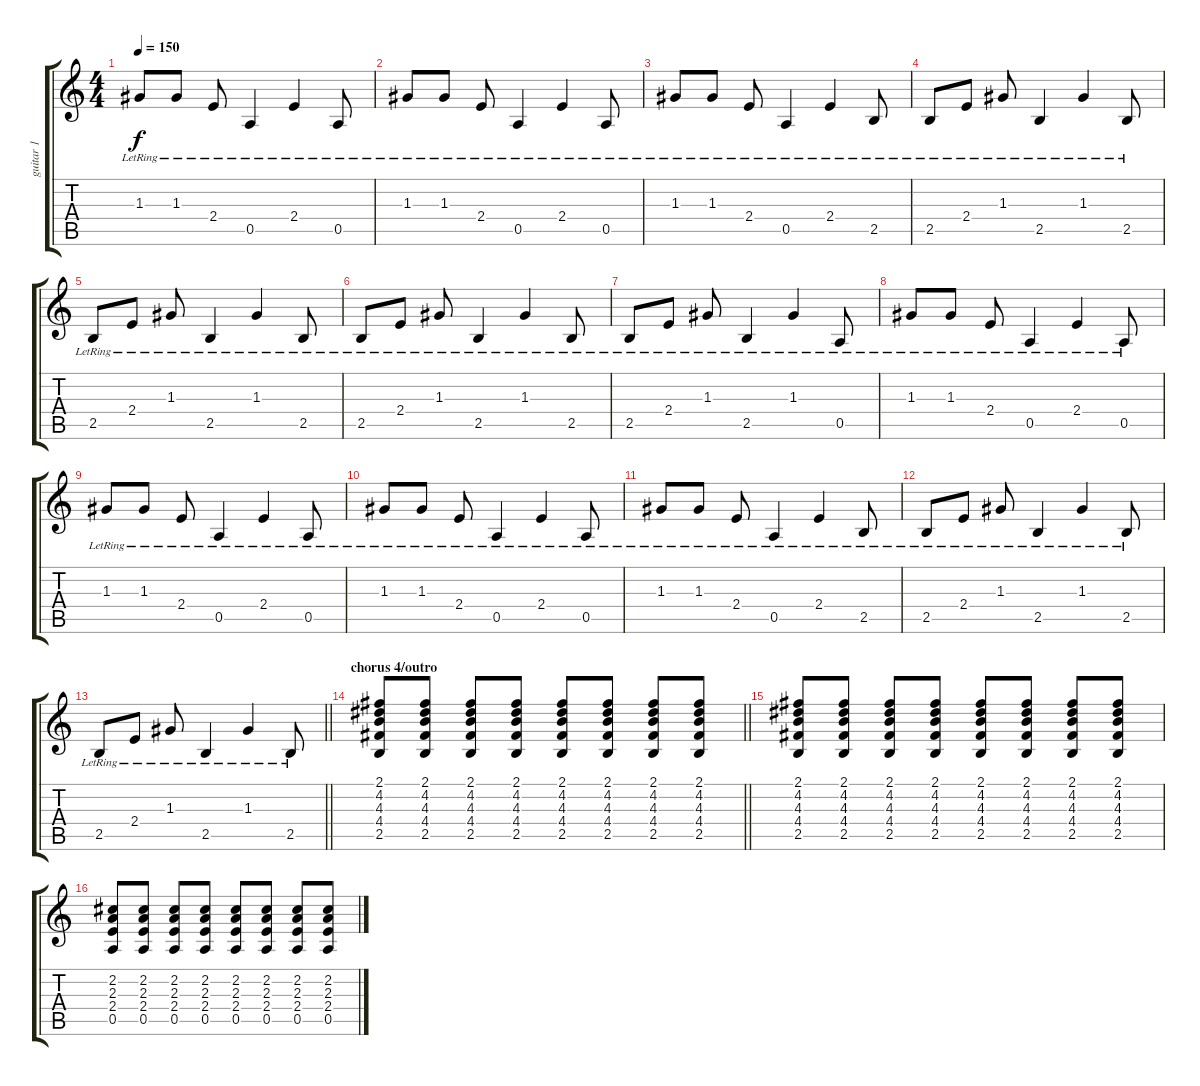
\track ("guitar 1" "guitar 1") {instrument electricguitarjazz}
\staff {score tabs}
\tuning (E4 B3 G3 D3 A2 E2) {hide}
\ts (4 4)
\tempo 150
\clef g2
\ks c
1.3{lr}.8{dy f} 1.3{lr}.8 2.4{lr}.8 0.5{lr}.4 2.4{lr}.4 0.5{lr}.8 |
1.3{lr}.8 1.3{lr}.8 2.4{lr}.8 0.5{lr}.4 2.4{lr}.4 0.5{lr}.8 |
1.3{lr}.8 1.3{lr}.8 2.4{lr}.8 0.5{lr}.4 2.4{lr}.4 2.5{lr}.8 |
2.5{lr}.8 2.4{lr}.8 1.3{lr}.8 2.5{lr}.4 1.3{lr}.4 2.5{lr}.8 |
2.5{lr}.8 2.4{lr}.8 1.3{lr}.8 2.5{lr}.4 1.3{lr}.4 2.5{lr}.8 |
2.5{lr}.8 2.4{lr}.8 1.3{lr}.8 2.5{lr}.4 1.3{lr}.4 2.5{lr}.8 |
2.5{lr}.8 2.4{lr}.8 1.3{lr}.8 2.5{lr}.4 1.3{lr}.4 0.5{lr}.8 |
1.3{lr}.8 1.3{lr}.8 2.4{lr}.8 0.5{lr}.4 2.4{lr}.4 0.5{lr}.8 |
1.3{lr}.8 1.3{lr}.8 2.4{lr}.8 0.5{lr}.4 2.4{lr}.4 0.5{lr}.8 |
1.3{lr}.8 1.3{lr}.8 2.4{lr}.8 0.5{lr}.4 2.4{lr}.4 0.5{lr}.8 |
1.3{lr}.8 1.3{lr}.8 2.4{lr}.8 0.5{lr}.4 2.4{lr}.4 2.5{lr}.8 |
2.5{lr}.8 2.4{lr}.8 1.3{lr}.8 2.5{lr}.4 1.3{lr}.4 2.5{lr}.8 |
\barLineRight lightlight
2.5{lr}.8 2.4{lr}.8 1.3{lr}.8 2.5{lr}.4 1.3{lr}.4 2.5{lr}.8 |
\section ("" "chorus 4/outro")
\barLineRight lightlight
(2.1 4.2 4.3 4.4 2.5).8{volume 9 instrument electricguitarclean} (2.1 4.2 4.3 4.4 2.5).8 (2.1 4.2 4.3 4.4 2.5).8 (2.1 4.2 4.3 4.4 2.5).8 (2.1 4.2 4.3 4.4 2.5).8 (2.1 4.2 4.3 4.4 2.5).8 (2.1 4.2 4.3 4.4 2.5).8 (2.1 4.2 4.3 4.4 2.5).8 |
(2.1 4.2 4.3 4.4 2.5).8 (2.1 4.2 4.3 4.4 2.5).8 (2.1 4.2 4.3 4.4 2.5).8 (2.1 4.2 4.3 4.4 2.5).8 (2.1 4.2 4.3 4.4 2.5).8 (2.1 4.2 4.3 4.4 2.5).8 (2.1 4.2 4.3 4.4 2.5).8 (2.1 4.2 4.3 4.4 2.5).8 |
(2.2 2.3 2.4 0.5).8 (2.2 2.3 2.4 0.5).8 (2.2 2.3 2.4 0.5).8 (2.2 2.3 2.4 0.5).8 (2.2 2.3 2.4 0.5).8 (2.2 2.3 2.4 0.5).8 (2.2 2.3 2.4 0.5).8 (2.2 2.3 2.4 0.5).8
